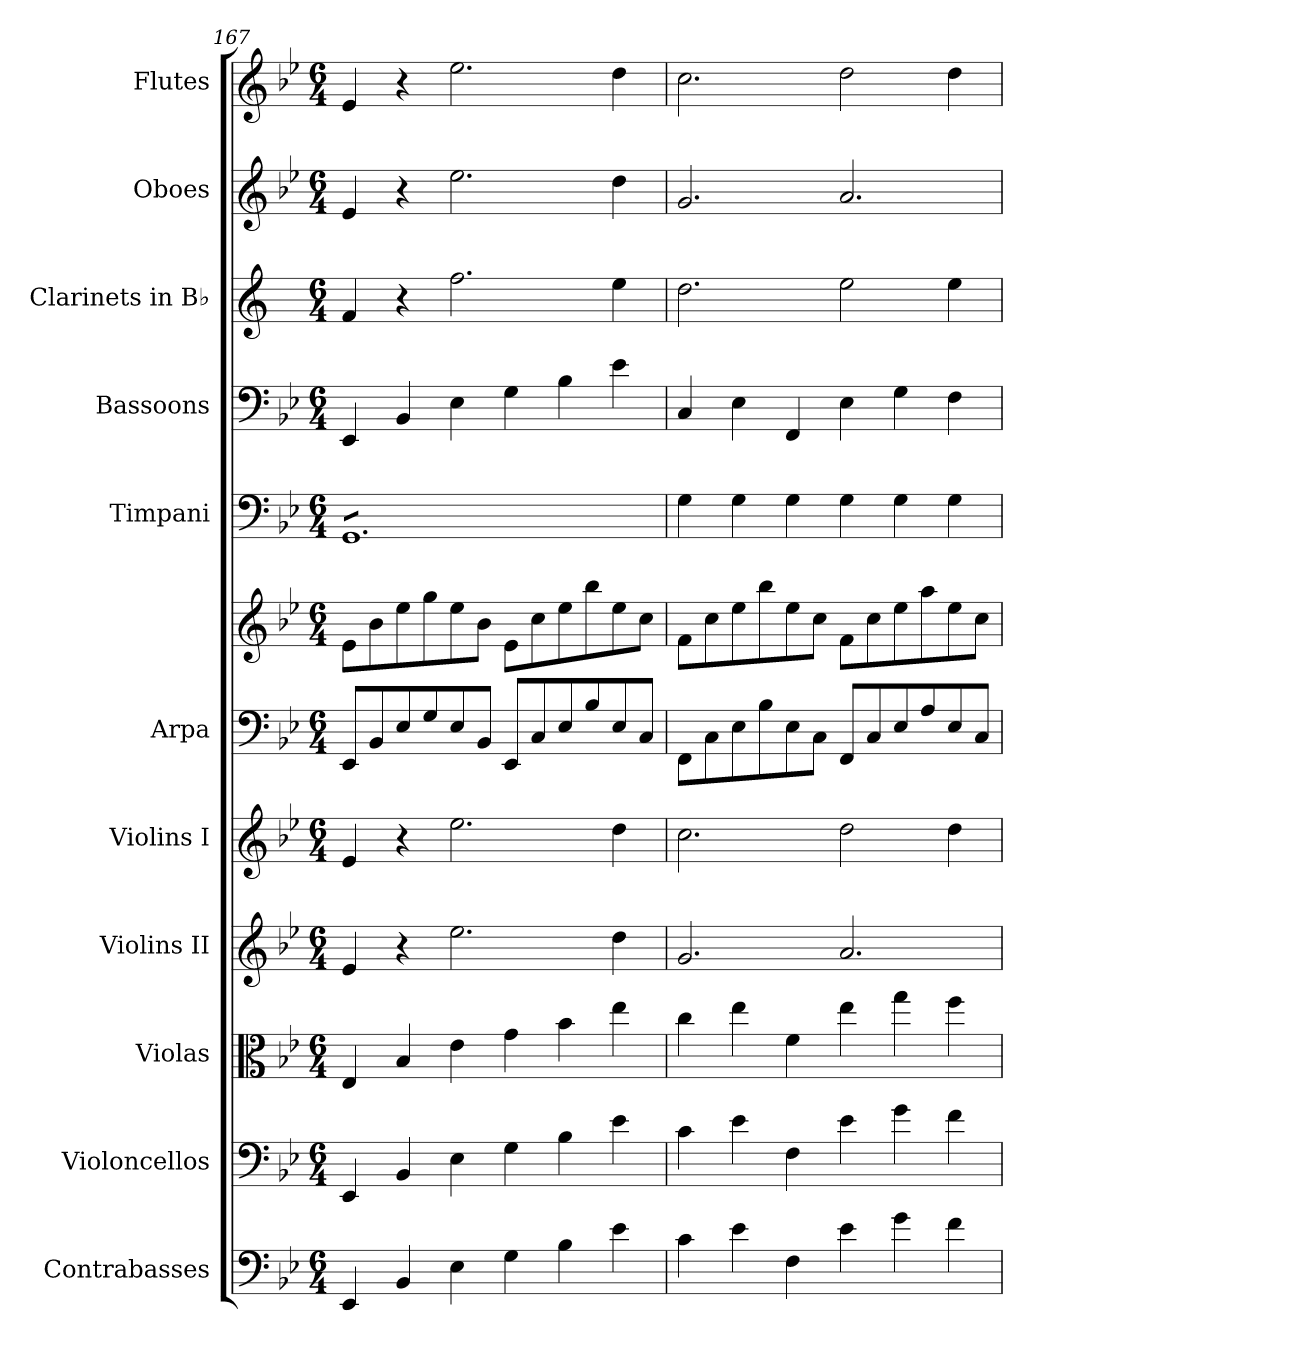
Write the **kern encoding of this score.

**kern	**kern	**kern	**kern	**kern	**kern	**kern	**kern	**kern	**kern	**kern	**kern
*part11	*part10	*part9	*part8	*part7	*part6	*part6	*part5	*part4	*part3	*part2	*part1
*staff12	*staff11	*staff10	*staff9	*staff8	*staff7	*staff6	*staff5	*staff4	*staff3	*staff2	*staff1
*I"Contrabasses	*I"Violoncellos	*I"Violas	*I"Violins II	*I"Violins I	*I"Arpa	*	*I"Timpani	*I"Bassoons	*I"Clarinets in B♭	*I"Oboes	*I"Flutes
*I'Cb.	*I'Vc.	*I'Vla.	*I'Vln. II	*I'Vln. I	*I'Arp.	*	*I'Timp.	*I'Bsn.	*	*I'Ob.	*I'Fl.
!!LO:PB:g=z
*clefF4	*clefF4	*clefC3	*clefG2	*clefG2	*clefF4	*clefG2	*clefF4	*clefF4	*clefG2	*clefG2	*clefG2
*ITrd7c12	*	*	*	*	*	*	*	*	*ITrd1c2	*	*
*k[b-e-]	*k[b-e-]	*k[b-e-]	*k[b-e-]	*k[b-e-]	*k[b-e-]	*k[b-e-]	*k[b-e-]	*k[b-e-]	*k[b-e-]	*k[b-e-]	*k[b-e-]
*M6/4	*M6/4	*M6/4	*M6/4	*M6/4	*M6/4	*M6/4	*M6/4	*M6/4	*M6/4	*M6/4	*M6/4
=167	=167	=167	=167	=167	=167	=167	=167	=167	=167	=167	=167
*	*	*	*	*	*	*	*tremolo	*	*	*	*
4EEE-/	4EE-/	4E-/	4e-/	4e-/	8EE-/L	8e-\L	8GGL	4EE-/	4e-/	4e-/	4e-/
.	.	.	.	.	8BB-/	8b-\	8GG	.	.	.	.
4BBB-/	4BB-/	4B-/	4r	4r	8E-/	8ee-\	8GG	4BB-/	4r	4r	4r
.	.	.	.	.	8G/	8gg\	8GG	.	.	.	.
4EE-\	4E-\	4e-\	2.ee-\	2.ee-\	8E-/	8ee-\	8GG	4E-\	2.ee-\	2.ee-\	2.ee-\
.	.	.	.	.	8BB-/J	8b-\J	8GG	.	.	.	.
4GG\	4G\	4g\	.	.	8EE-/L	8e-\L	8GG	4G\	.	.	.
.	.	.	.	.	8C/	8cc\	8GG	.	.	.	.
4BB-\	4B-\	4b-\	.	.	8E-/	8ee-\	8GG	4B-\	.	.	.
.	.	.	.	.	8B-/	8bb-\	8GG	.	.	.	.
4E-\	4e-\	4ee-\	4dd\	4dd\	8E-/	8ee-\	8GG	4e-\	4dd\	4dd\	4dd\
.	.	.	.	.	8C/J	8cc\J	8GGJ	.	.	.	.
*	*	*	*	*	*	*	*Xtremolo	*	*	*	*
=168	=168	=168	=168	=168	=168	=168	=168	=168	=168	=168	=168
4C\	4c\	4cc\	2.g/	2.cc\	8FF\L	8f\L	4G\	4C/	2.cc\	2.g/	2.cc\
.	.	.	.	.	8C\	8cc\	.	.	.	.	.
4E-\	4e-\	4ee-\	.	.	8E-\	8ee-\	4G\	4E-\	.	.	.
.	.	.	.	.	8B-\	8bb-\	.	.	.	.	.
4FF\	4F\	4f\	.	.	8E-\	8ee-\	4G\	4FF/	.	.	.
.	.	.	.	.	8C\J	8cc\J	.	.	.	.	.
4E-\	4e-\	4ee-\	2.a/	2dd\	8FF/L	8f\L	4G\	4E-\	2dd\	2.a/	2dd\
.	.	.	.	.	8C/	8cc\	.	.	.	.	.
4G\	4g\	4gg\	.	.	8E-/	8ee-\	4G\	4G\	.	.	.
.	.	.	.	.	8A/	8aa\	.	.	.	.	.
4F\	4f\	4ff\	.	4dd\	8E-/	8ee-\	4G\	4F\	4dd\	.	4dd\
.	.	.	.	.	8C/J	8cc\J	.	.	.	.	.
=	=	=	=	=	=	=	=	=	=	=	=
*-	*-	*-	*-	*-	*-	*-	*-	*-	*-	*-	*-
